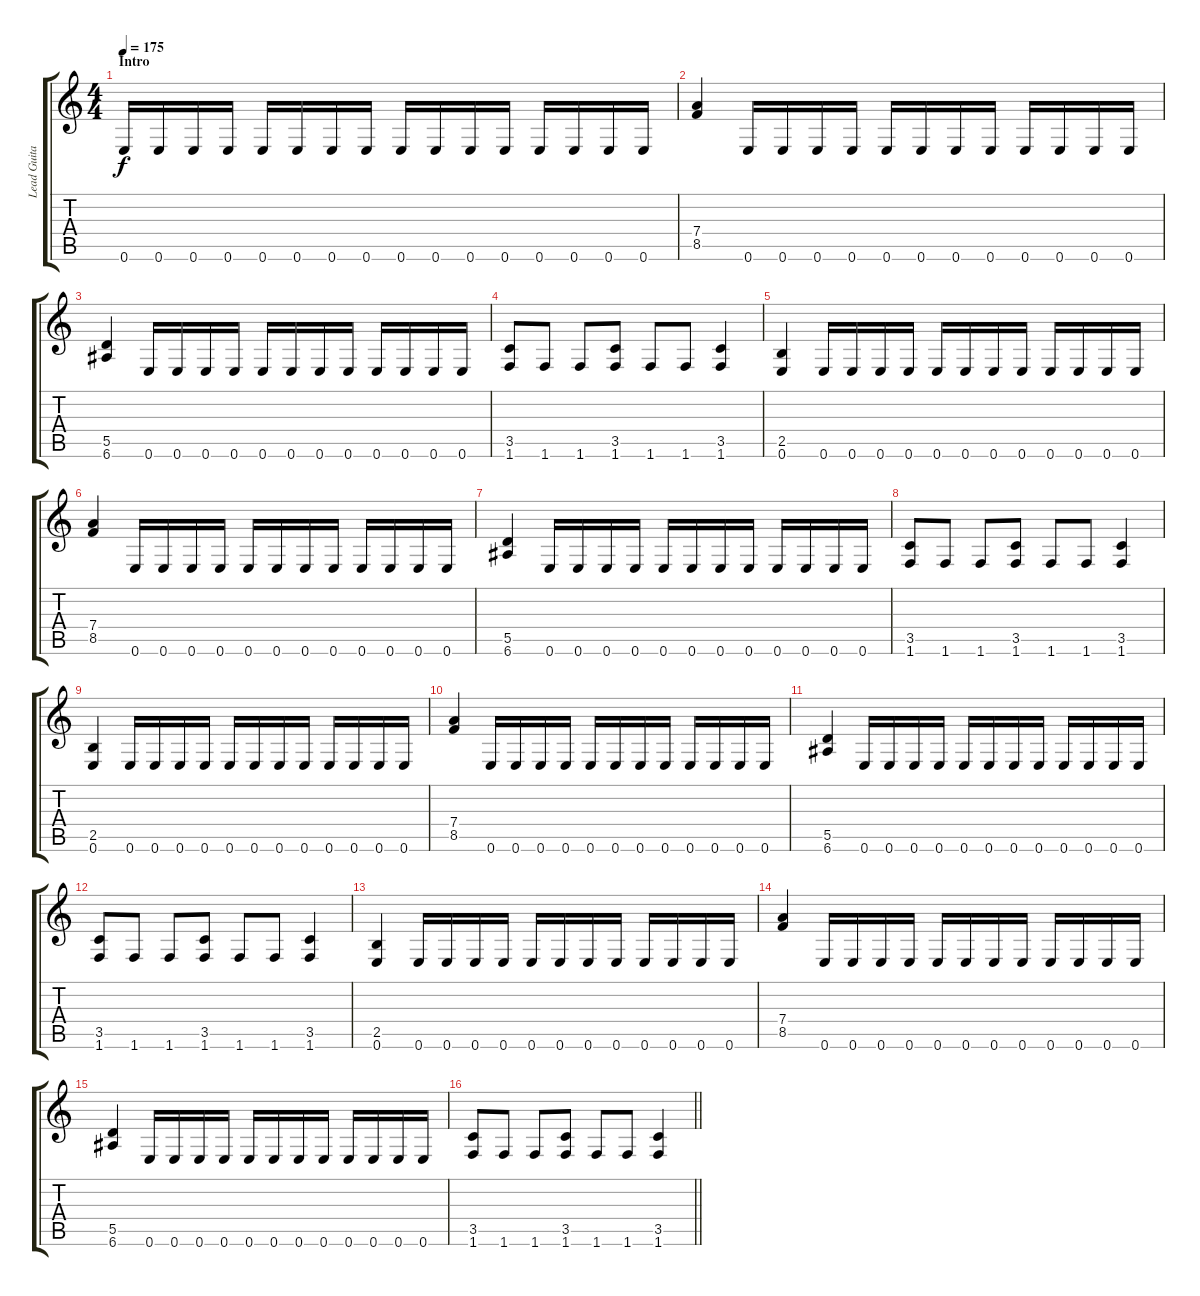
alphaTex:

\track ("Lead Guitars" "Lead Guita") {instrument distortionguitar}
\staff {score tabs}
\tuning (E4 B3 G3 D3 A2 E2) {hide}
\ts (4 4)
\section ("" "Intro")
\tempo 175
\clef g2
\ks c
0.6.16{dy f instrument distortionguitar} 0.6.16 0.6.16 0.6.16 0.6.16 0.6.16 0.6.16 0.6.16 0.6.16 0.6.16 0.6.16 0.6.16 0.6.16 0.6.16 0.6.16 0.6.16 |
(7.4 8.5).4 0.6.16 0.6.16 0.6.16 0.6.16 0.6.16 0.6.16 0.6.16 0.6.16 0.6.16 0.6.16 0.6.16 0.6.16 |
(5.5 6.6).4 0.6.16 0.6.16 0.6.16 0.6.16 0.6.16 0.6.16 0.6.16 0.6.16 0.6.16 0.6.16 0.6.16 0.6.16 |
(3.5 1.6).8 1.6.8 1.6.8 (3.5 1.6).8 1.6.8 1.6.8 (3.5 1.6).4 |
(2.5 0.6).4 0.6.16 0.6.16 0.6.16 0.6.16 0.6.16 0.6.16 0.6.16 0.6.16 0.6.16 0.6.16 0.6.16 0.6.16 |
(7.4 8.5).4 0.6.16 0.6.16 0.6.16 0.6.16 0.6.16 0.6.16 0.6.16 0.6.16 0.6.16 0.6.16 0.6.16 0.6.16 |
(5.5 6.6).4 0.6.16 0.6.16 0.6.16 0.6.16 0.6.16 0.6.16 0.6.16 0.6.16 0.6.16 0.6.16 0.6.16 0.6.16 |
(3.5 1.6).8 1.6.8 1.6.8 (3.5 1.6).8 1.6.8 1.6.8 (3.5 1.6).4 |
(2.5 0.6).4 0.6.16 0.6.16 0.6.16 0.6.16 0.6.16 0.6.16 0.6.16 0.6.16 0.6.16 0.6.16 0.6.16 0.6.16 |
(7.4 8.5).4 0.6.16 0.6.16 0.6.16 0.6.16 0.6.16 0.6.16 0.6.16 0.6.16 0.6.16 0.6.16 0.6.16 0.6.16 |
(5.5 6.6).4 0.6.16 0.6.16 0.6.16 0.6.16 0.6.16 0.6.16 0.6.16 0.6.16 0.6.16 0.6.16 0.6.16 0.6.16 |
(3.5 1.6).8 1.6.8 1.6.8 (3.5 1.6).8 1.6.8 1.6.8 (3.5 1.6).4 |
(2.5 0.6).4 0.6.16 0.6.16 0.6.16 0.6.16 0.6.16 0.6.16 0.6.16 0.6.16 0.6.16 0.6.16 0.6.16 0.6.16 |
(7.4 8.5).4 0.6.16 0.6.16 0.6.16 0.6.16 0.6.16 0.6.16 0.6.16 0.6.16 0.6.16 0.6.16 0.6.16 0.6.16 |
(5.5 6.6).4 0.6.16 0.6.16 0.6.16 0.6.16 0.6.16 0.6.16 0.6.16 0.6.16 0.6.16 0.6.16 0.6.16 0.6.16 |
\barLineRight lightlight
(3.5 1.6).8 1.6.8 1.6.8 (3.5 1.6).8 1.6.8 1.6.8 (3.5 1.6).4
